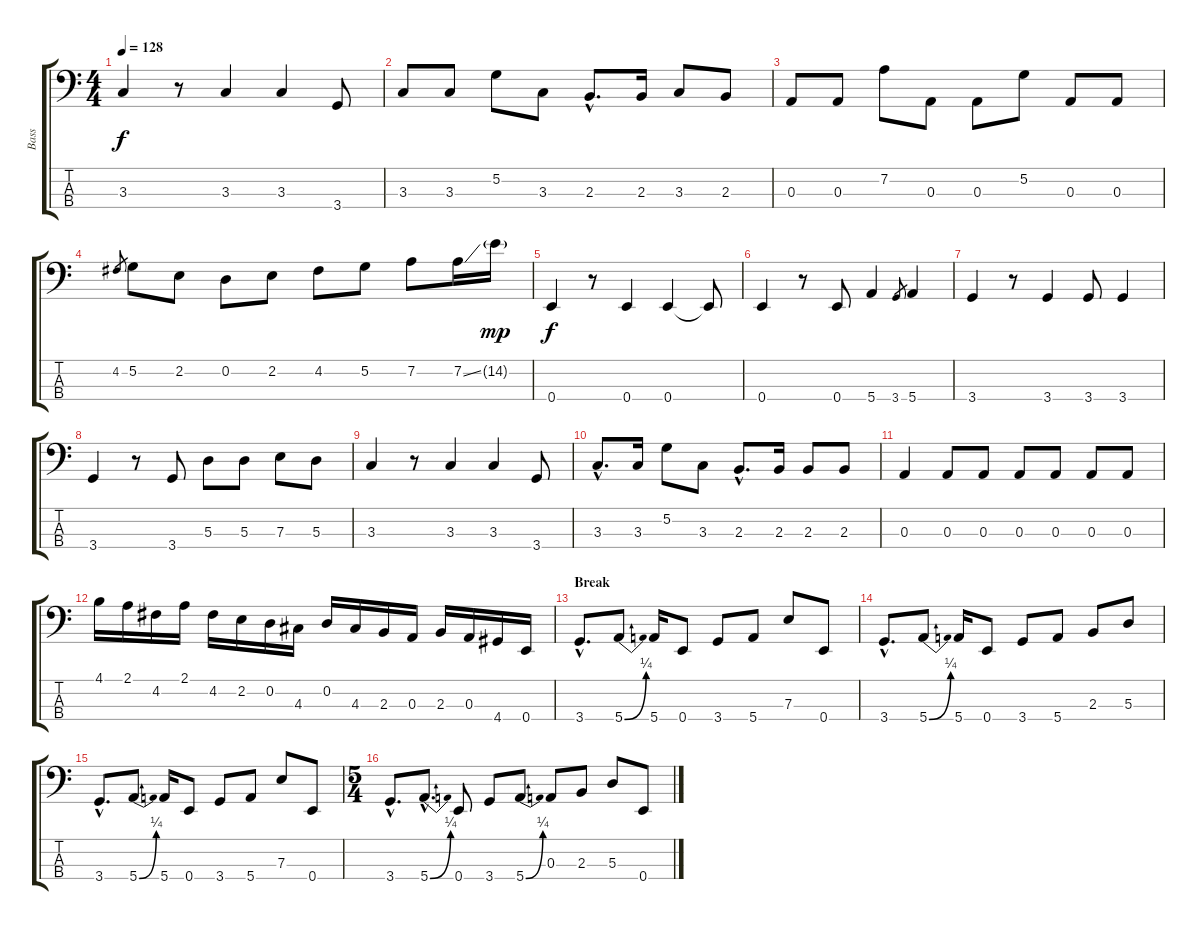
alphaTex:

\track ("Bass" "Bass") {instrument electricbassfinger}
\staff {score tabs}
\tuning (G2 D2 A1 E1) {hide}
\ts (4 4)
\tempo 128
\clef f4
\ks c
3.3.4{dy f} r.8 3.3.4 3.3.4 3.4.8 |
3.3.8 3.3.8 5.2.8 3.3.8 2.3{hac}.8{d} 2.3.16 3.3.8 2.3.8 |
0.3.8 0.3.8 7.2.8 0.3.8 0.3.8 5.2.8 0.3.8 0.3.8 |
4.2.8{gr} 5.2.8 2.2.8 0.2.8 2.2.8 4.2.8 5.2.8 7.2.8 7.2{ss}.16 14.2{g}.16{dy mp} |
0.4.4{dy f} r.8 0.4.4 0.4.4 0.4{t}.8 |
0.4.4 r.8 0.4.8 5.4.4 3.4.8{gr} 5.4.4 |
3.4.4 r.8 3.4.4 3.4.8 3.4.4 |
3.4.4 r.8 3.4.8 5.3.8 5.3.8 7.3.8 5.3.8 |
3.3.4 r.8 3.3.4 3.3.4 3.4.8 |
3.3{hac}.8{d} 3.3.16 5.2.8 3.3.8 2.3{hac}.8{d} 2.3.16 2.3.8 2.3.8 |
0.3.4 0.3.8 0.3.8 0.3.8 0.3.8 0.3.8 0.3.8 |
4.1.16 2.1.16 4.2.16 2.1.16 4.2.16 2.2.16 0.2.16 4.3.16 0.2.16 4.3.16 2.3.16 0.3.16 2.3.16 0.3.16 4.4.16 0.4.16 |
\section ("" "Break")
3.4{hac}.8{d} 5.4{be (bend 0 0 60 1)}.8 5.4.16 0.4.8 3.4.8 5.4.8 7.3.8 0.4.8 |
3.4{hac}.8{d} 5.4{be (bend 0 0 60 1)}.8 5.4.16 0.4.8 3.4.8 5.4.8 2.3.8 5.3.8 |
3.4{hac}.8{d} 5.4{be (bend 0 0 60 1)}.8 5.4.16 0.4.8 3.4.8 5.4.8 7.3.8 0.4.8 |
\ts (5 4)
3.4{hac}.8{d} 5.4{be (bend 0 0 60 1) hac}.8{d} 0.4.8 3.4.8 5.4{be (bend 0 0 60 1)}.8 0.3.8 2.3.8 5.3.8 0.4.8
